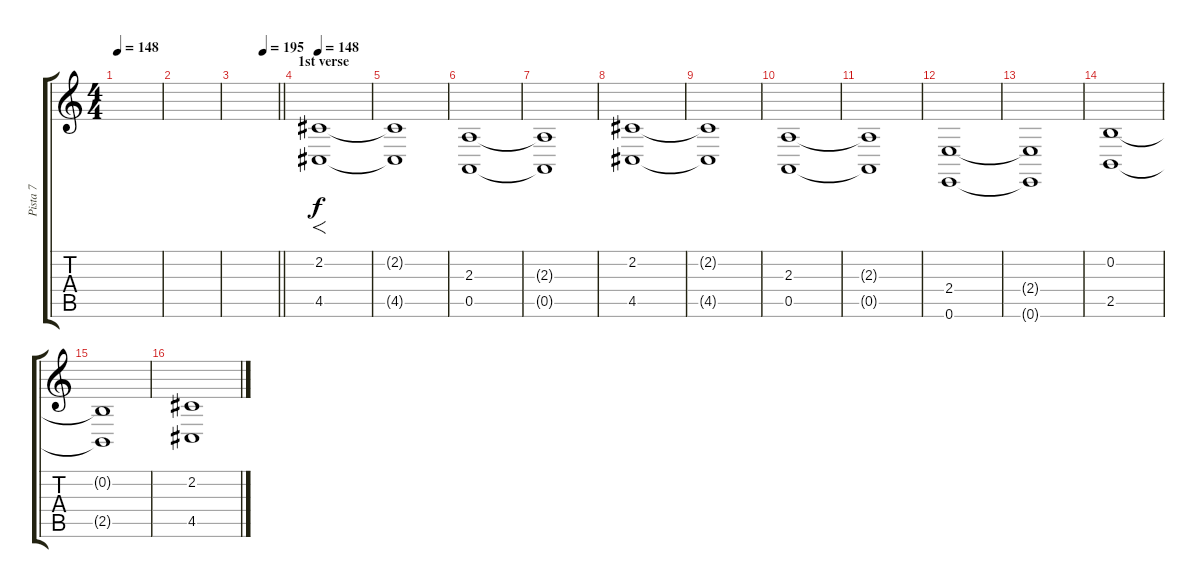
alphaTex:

\track ("Pista 7" "Pista 7") {instrument churchorgan}
\staff {score tabs}
\tuning (E4 B3 G3 D3 A2 E2) {hide}
\ts (4 4)
\tempo 148
\clef g2
\ks c
|
|
\tempo (195 0.6666666666666666)
\barLineRight lightlight
|
\section ("" "1st verse")
\tempo 148
(2.2 4.5).1{f} |
(2.2{t} 4.5{t}).1 |
(2.3 0.5).1 |
(2.3{t} 0.5{t}).1 |
(2.2 4.5).1 |
(2.2{t} 4.5{t}).1 |
(2.3 0.5).1 |
(2.3{t} 0.5{t}).1 |
(2.4 0.6).1 |
(2.4{t} 0.6{t}).1 |
(0.2 2.5).1 |
(0.2{t} 2.5{t}).1 |
(2.2 4.5).1
